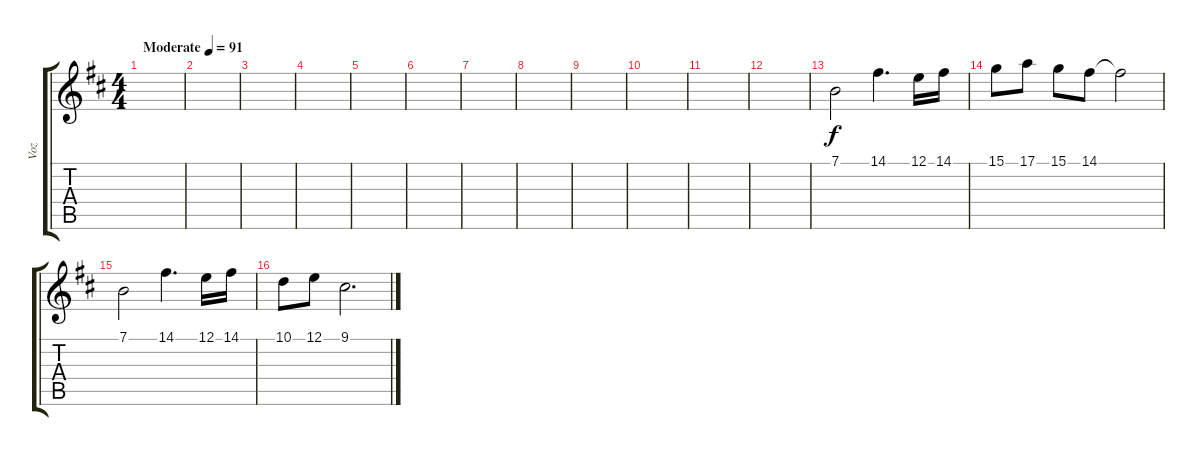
\track ("Voz" "Voz") {instrument choiraahs}
\staff {score tabs}
\tuning (E4 B3 G3 D3 A2 E2) {hide}
\ts (4 4)
\tempo (91 "Moderate")
\clef g2
\ks d
|
|
|
|
|
|
|
|
|
|
|
|
7.1.2 14.1.4{d} 12.1.16 14.1.16 |
15.1.8 17.1.8 15.1.8 14.1.8 14.1{t}.2 |
7.1.2 14.1.4{d} 12.1.16 14.1.16 |
10.1.8 12.1.8 9.1.2{d}
